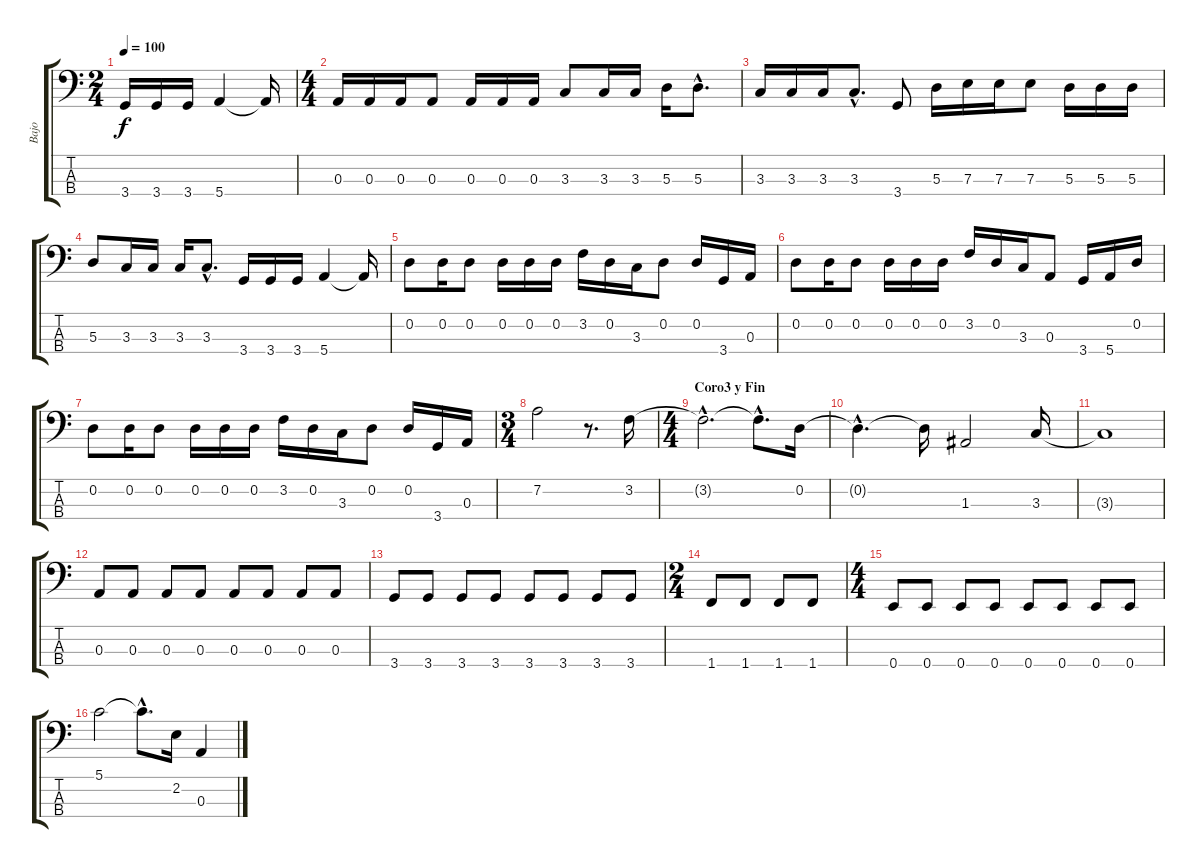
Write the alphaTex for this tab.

\track ("Bajo" "Bajo") {instrument electricbasspick}
\staff {score tabs}
\tuning (G2 D2 A1 E1) {hide}
\ts (2 4)
\tempo 100
\clef f4
\ks c
3.4.16{dy f} 3.4.16 3.4.16 5.4.4 5.4{t}.16 |
\ts (4 4)
0.3.16 0.3.16 0.3.16 0.3.8 0.3.16 0.3.16 0.3.16 3.3.8 3.3.16 3.3.16 5.3.16 5.3{hac}.8{d} |
3.3.16 3.3.16 3.3.16 3.3{hac}.8{d} 3.4.8 5.3.16 7.3.16 7.3.16 7.3.8 5.3.16 5.3.16 5.3.16 |
5.3.8 3.3.16 3.3.16 3.3.16 3.3{hac}.8{d} 3.4.16 3.4.16 3.4.16 5.4.4 5.4{t}.16 |
0.2.8 0.2.16 0.2.8 0.2.16 0.2.16 0.2.16 3.2.16 0.2.16 3.3.16 0.2.8 0.2.16 3.4.16 0.3.16 |
0.2.8 0.2.16 0.2.8 0.2.16 0.2.16 0.2.16 3.2.16 0.2.16 3.3.16 0.3.8 3.4.16 5.4.16 0.2.16 |
0.2.8 0.2.16 0.2.8 0.2.16 0.2.16 0.2.16 3.2.16 0.2.16 3.3.16 0.2.8 0.2.16 3.4.16 0.3.16 |
\ts (3 4)
7.2.2 r.8{d} 3.2.16 |
\ts (4 4)
\section ("" "Coro3 y Fin")
3.2{hac t}.2{d} 3.2{hac t}.8{d} 0.2.16 |
0.2{hac t}.4{d} 0.2{t}.16 1.3.2 3.3.16 |
3.3{t}.1 |
0.3.8 0.3.8 0.3.8 0.3.8 0.3.8 0.3.8 0.3.8 0.3.8 |
3.4.8 3.4.8 3.4.8 3.4.8 3.4.8 3.4.8 3.4.8 3.4.8 |
\ts (2 4)
1.4.8 1.4.8 1.4.8 1.4.8 |
\ts (4 4)
0.4.8 0.4.8 0.4.8 0.4.8 0.4.8 0.4.8 0.4.8 0.4.8 |
5.1.2 5.1{hac t}.8{d} 2.2.16 0.3.4
